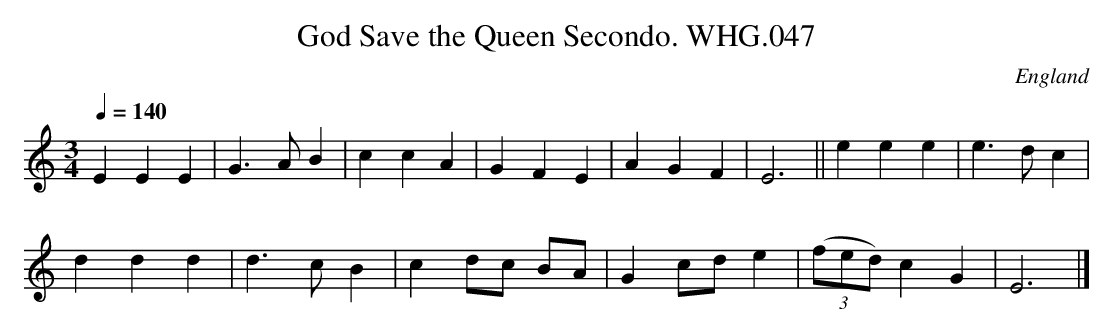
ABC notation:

X:1
T:God Save the Queen Secondo. WHG.047
L:1/8
M:3/4
O:England
Q:1/4=140
K:C
E2E2E2|G3AB2|c2c2A2|G2F2E2|\
A2G2F2|E6||e2e2e2|e3dc2|
d2d2d2|d3cB2|c2dc BA|G2cde2|\
((3fed)c2G2|E6|]
